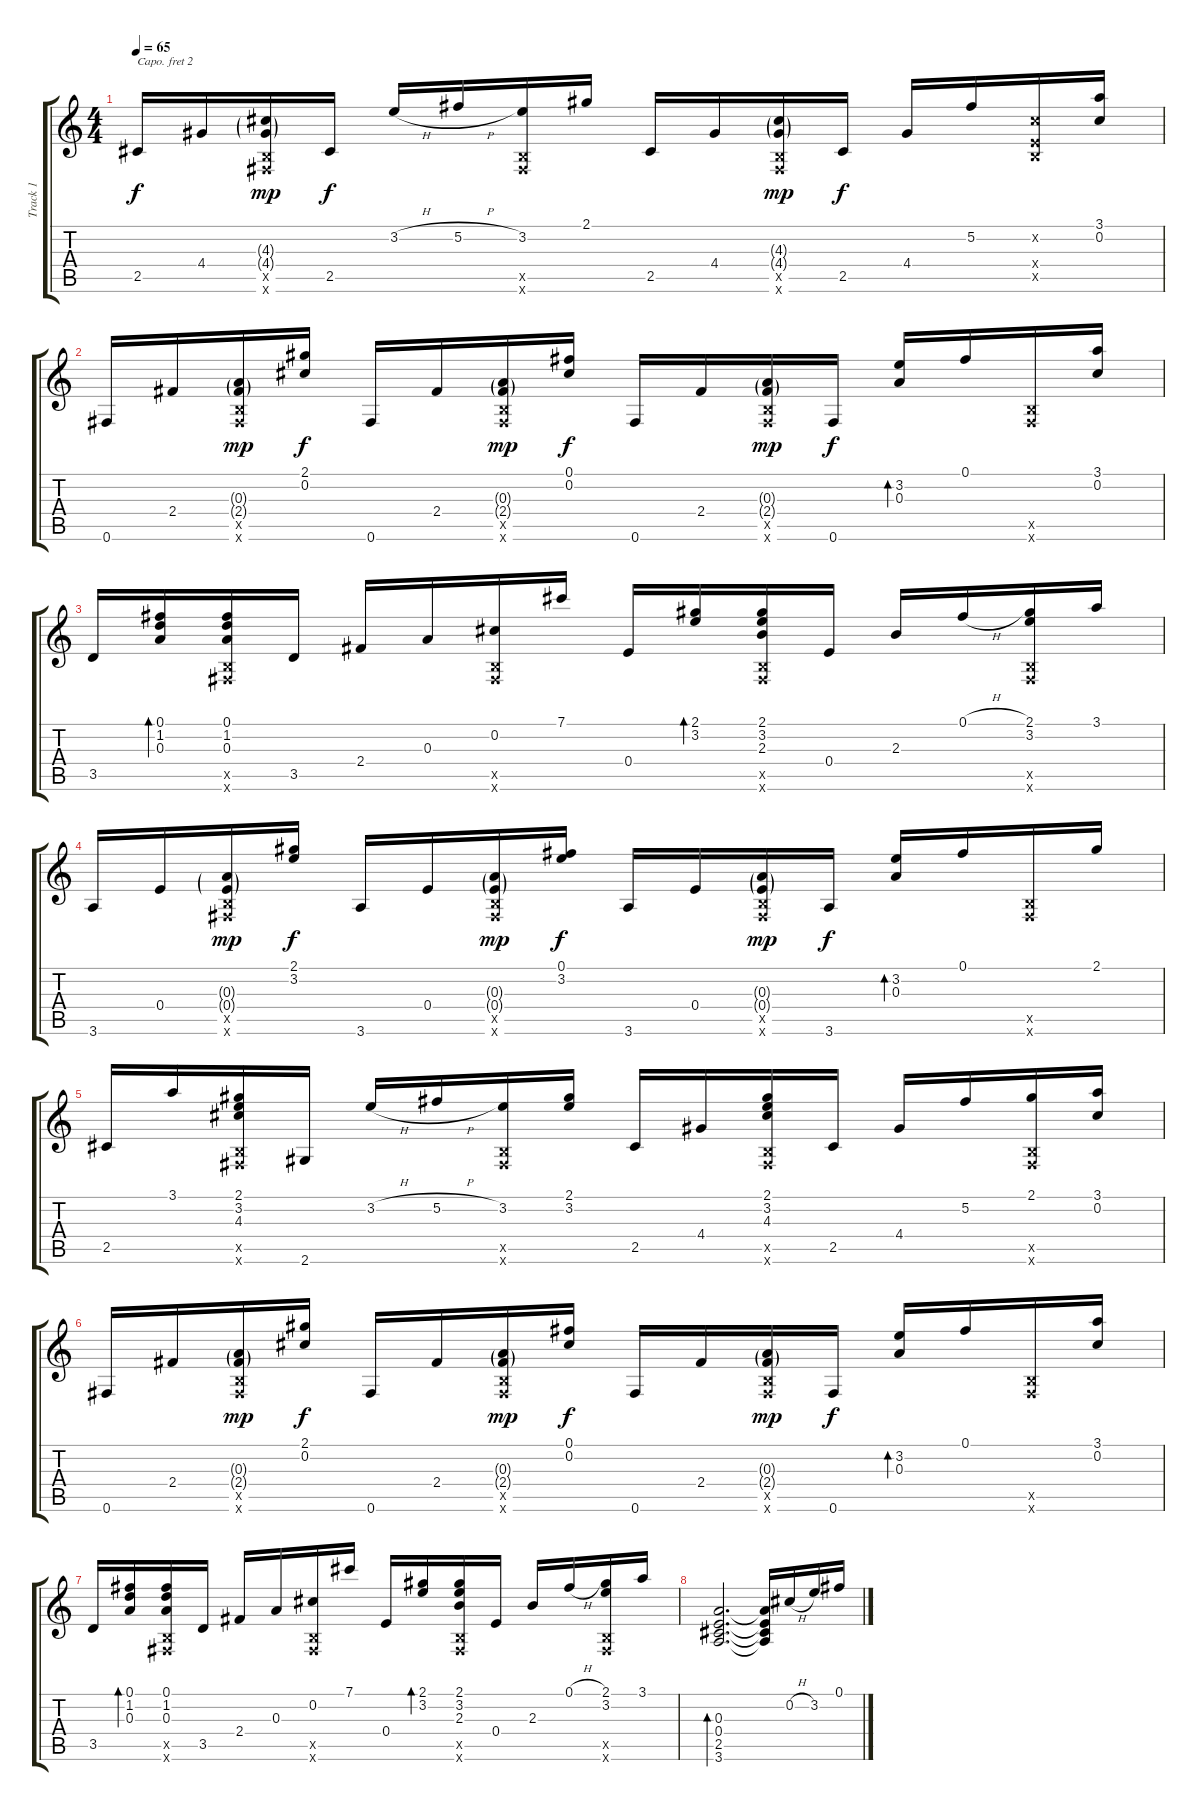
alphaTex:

\track ("Track 1" "Track 1") {instrument acousticguitarsteel}
\staff {score tabs}
\capo 2
\tuning (E4 B3 G3 D3 A2 E2) {hide}
\ts (4 4)
\tempo 65
\clef g2
\ks c
2.5.16{dy f} 4.4.16 (4.3{g} 4.4{g} 0.5{x} 0.6{x}).16{dy mp} 2.5.16{dy f} 3.2{h}.16 5.2{h}.16 (3.2 0.5{x} 0.6{x}).16 2.1.16 2.5.16 4.4.16 (4.3{g} 4.4{g} 0.5{x} 0.6{x}).16{dy mp} 2.5.16{dy f} 4.4.16 5.2.16 (0.2{x} 0.4{x} 0.5{x}).16 (3.1 0.2).16 |
0.6.16 2.4.16 (0.3{g} 2.4{g} 0.5{x} 0.6{x}).16{dy mp} (2.1 0.2).16{dy f} 0.6.16 2.4.16 (0.3{g} 2.4{g} 0.5{x} 0.6{x}).16{dy mp} (0.1 0.2).16{dy f} 0.6.16 2.4.16 (0.3{g} 2.4{g} 0.5{x} 0.6{x}).16{dy mp} 0.6.16{dy f} (3.2 0.3).16{bd 60} 0.1.16 (0.5{x} 0.6{x}).16 (3.1 0.2).16 |
3.5.16 (0.1 1.2 0.3).16{bd 60} (0.1 1.2 0.3 0.5{x} 0.6{x}).16 3.5.16 2.4.16 0.3.16 (0.2 0.5{x} 0.6{x}).16 7.1.16 0.4.16 (2.1 3.2).16{bd 60} (2.1 3.2 2.3 0.5{x} 0.6{x}).16 0.4.16 2.3.16 0.1{h}.16 (2.1 3.2 0.5{x} 0.6{x}).16 3.1.16 |
3.6.16 0.4.16 (0.3{g} 0.4{g} 0.5{x} 0.6{x}).16{dy mp} (2.1 3.2).16{dy f} 3.6.16 0.4.16 (0.3{g} 0.4{g} 0.5{x} 0.6{x}).16{dy mp} (0.1 3.2).16{dy f} 3.6.16 0.4.16 (0.3{g} 0.4{g} 0.5{x} 0.6{x}).16{dy mp} 3.6.16{dy f} (3.2 0.3).16{bd 60} 0.1.16 (0.5{x} 0.6{x}).16 2.1.16 |
2.5.16 3.1.16 (2.1 3.2 4.3 0.5{x} 0.6{x}).16 2.6.16 3.2{h}.16 5.2{h}.16 (3.2 0.5{x} 0.6{x}).16 (2.1 3.2).16 2.5.16 4.4.16 (2.1 3.2 4.3 0.5{x} 0.6{x}).16 2.5.16 4.4.16 5.2.16 (2.1 0.5{x} 0.6{x}).16 (3.1 0.2).16 |
0.6.16 2.4.16 (0.3{g} 2.4{g} 0.5{x} 0.6{x}).16{dy mp} (2.1 0.2).16{dy f} 0.6.16 2.4.16 (0.3{g} 2.4{g} 0.5{x} 0.6{x}).16{dy mp} (0.1 0.2).16{dy f} 0.6.16 2.4.16 (0.3{g} 2.4{g} 0.5{x} 0.6{x}).16{dy mp} 0.6.16{dy f} (3.2 0.3).16{bd 60} 0.1.16 (0.5{x} 0.6{x}).16 (3.1 0.2).16 |
3.5.16 (0.1 1.2 0.3).16{bd 60} (0.1 1.2 0.3 0.5{x} 0.6{x}).16 3.5.16 2.4.16 0.3.16 (0.2 0.5{x} 0.6{x}).16 7.1.16 0.4.16 (2.1 3.2).16{bd 60} (2.1 3.2 2.3 0.5{x} 0.6{x}).16 0.4.16 2.3.16 0.1{h}.16 (2.1 3.2 0.5{x} 0.6{x}).16 3.1.16 |
(0.3 0.4 2.5 3.6).2{d bd 60} (0.3{t} 0.4{t} 2.5{t} 3.6{t}).16 0.2{h}.16 3.2.16 0.1.16
